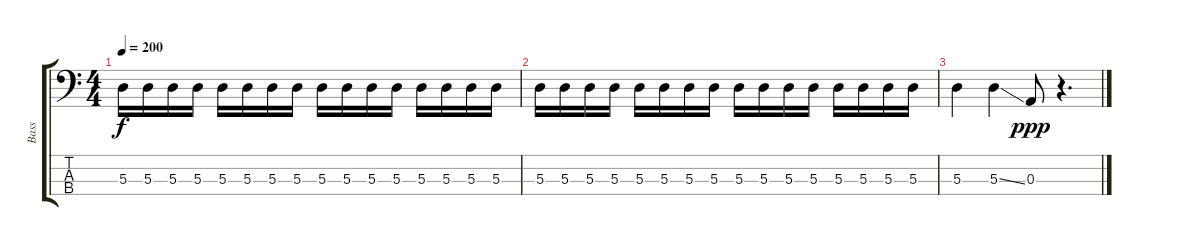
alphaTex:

\track ("Bass" "Bass") {instrument electricbasspick}
\staff {score tabs}
\tuning (G2 D2 A1 E1) {hide}
\ts (4 4)
\tempo 200
\clef f4
\ks c
5.3.16{dy f} 5.3.16 5.3.16 5.3.16 5.3.16 5.3.16 5.3.16 5.3.16 5.3.16 5.3.16 5.3.16 5.3.16 5.3.16 5.3.16 5.3.16 5.3.16 |
5.3.16 5.3.16 5.3.16 5.3.16 5.3.16 5.3.16 5.3.16 5.3.16 5.3.16 5.3.16 5.3.16 5.3.16 5.3.16 5.3.16 5.3.16 5.3.16 |
5.3.4 5.3{ss}.4 0.3.8{dy ppp} r.4{d}
